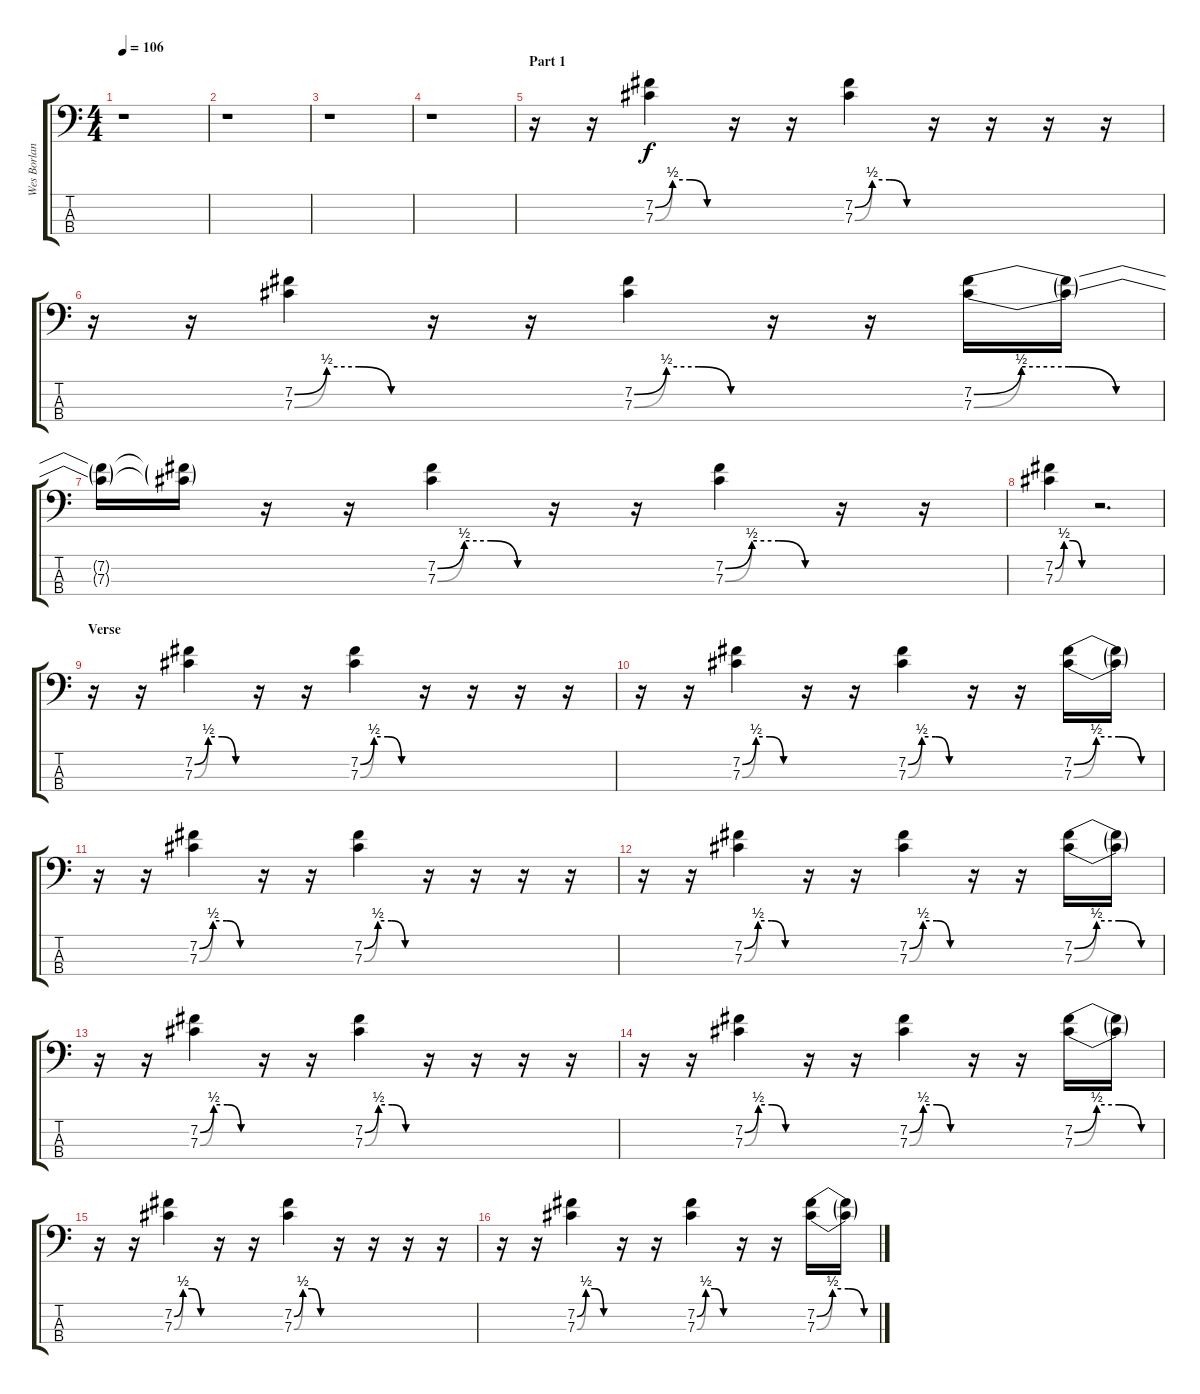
\track ("Wes Borland - Second Bass Guitar" "Wes Borlan") {instrument electricguitarclean}
\staff {score tabs}
\tuning (E3 B2 Gb2 Gb1) {hide}
\ts (4 4)
\tempo 106
\clef f4
\ks c
r.1{dy f} |
r.1 |
r.1 |
r.1 |
\section ("" "Part 1")
r.16 r.16 (7.2{be (custom 0 0 15 2 30 2 45 0 60 0)} 7.3{be (custom 0 0 15 2 30 2 45 0 60 0)}).4 r.16 r.16 (7.2{be (custom 0 0 15 2 30 2 45 0 60 0)} 7.3{be (custom 0 0 15 2 30 2 45 0 60 0)}).4 r.16 r.16 r.16 r.16 |
r.16 r.16 (7.2{be (custom 0 0 15 2 30 2 45 0 60 0)} 7.3{be (custom 0 0 15 2 30 2 45 0 60 0)}).4 r.16 r.16 (7.2{be (custom 0 0 15 2 30 2 45 0 60 0)} 7.3{be (custom 0 0 15 2 30 2 45 0 60 0)}).4 r.16 r.16 (7.2{be (custom 0 0 15 2 30 2 45 0 60 0)} 7.3{be (custom 0 0 15 2 30 2 45 0 60 0)}).16 (7.2{t} 7.3{t}).16 |
(7.2{t} 7.3{t}).16 (7.2{t} 7.3{t}).16 r.16 r.16 (7.2{be (custom 0 0 15 2 30 2 45 0 60 0)} 7.3{be (custom 0 0 15 2 30 2 45 0 60 0)}).4 r.16 r.16 (7.2{be (custom 0 0 15 2 30 2 45 0 60 0)} 7.3{be (custom 0 0 15 2 30 2 45 0 60 0)}).4 r.16 r.16 |
(7.2{be (custom 0 0 15 2 30 2 45 0 60 0)} 7.3{be (custom 0 0 15 2 30 2 45 0 60 0)}).4 r.2{d} |
\section ("" "Verse")
r.16 r.16 (7.2{be (custom 0 0 15 2 30 2 45 0 60 0)} 7.3{be (custom 0 0 15 2 30 2 45 0 60 0)}).4 r.16 r.16 (7.2{be (custom 0 0 15 2 30 2 45 0 60 0)} 7.3{be (custom 0 0 15 2 30 2 45 0 60 0)}).4 r.16 r.16 r.16 r.16 |
r.16 r.16 (7.2{be (custom 0 0 15 2 30 2 45 0 60 0)} 7.3{be (custom 0 0 15 2 30 2 45 0 60 0)}).4 r.16 r.16 (7.2{be (custom 0 0 15 2 30 2 45 0 60 0)} 7.3{be (custom 0 0 15 2 30 2 45 0 60 0)}).4 r.16 r.16 (7.2{be (custom 0 0 15 2 30 2 45 0 60 0)} 7.3{be (custom 0 0 15 2 30 2 45 0 60 0)}).16 (7.2{t} 7.3{t}).16 |
r.16 r.16 (7.2{be (custom 0 0 15 2 30 2 45 0 60 0)} 7.3{be (custom 0 0 15 2 30 2 45 0 60 0)}).4 r.16 r.16 (7.2{be (custom 0 0 15 2 30 2 45 0 60 0)} 7.3{be (custom 0 0 15 2 30 2 45 0 60 0)}).4 r.16 r.16 r.16 r.16 |
r.16 r.16 (7.2{be (custom 0 0 15 2 30 2 45 0 60 0)} 7.3{be (custom 0 0 15 2 30 2 45 0 60 0)}).4 r.16 r.16 (7.2{be (custom 0 0 15 2 30 2 45 0 60 0)} 7.3{be (custom 0 0 15 2 30 2 45 0 60 0)}).4 r.16 r.16 (7.2{be (custom 0 0 15 2 30 2 45 0 60 0)} 7.3{be (custom 0 0 15 2 30 2 45 0 60 0)}).16 (7.2{t} 7.3{t}).16 |
r.16 r.16 (7.2{be (custom 0 0 15 2 30 2 45 0 60 0)} 7.3{be (custom 0 0 15 2 30 2 45 0 60 0)}).4 r.16 r.16 (7.2{be (custom 0 0 15 2 30 2 45 0 60 0)} 7.3{be (custom 0 0 15 2 30 2 45 0 60 0)}).4 r.16 r.16 r.16 r.16 |
r.16 r.16 (7.2{be (custom 0 0 15 2 30 2 45 0 60 0)} 7.3{be (custom 0 0 15 2 30 2 45 0 60 0)}).4 r.16 r.16 (7.2{be (custom 0 0 15 2 30 2 45 0 60 0)} 7.3{be (custom 0 0 15 2 30 2 45 0 60 0)}).4 r.16 r.16 (7.2{be (custom 0 0 15 2 30 2 45 0 60 0)} 7.3{be (custom 0 0 15 2 30 2 45 0 60 0)}).16 (7.2{t} 7.3{t}).16 |
r.16 r.16 (7.2{be (custom 0 0 15 2 30 2 45 0 60 0)} 7.3{be (custom 0 0 15 2 30 2 45 0 60 0)}).4 r.16 r.16 (7.2{be (custom 0 0 15 2 30 2 45 0 60 0)} 7.3{be (custom 0 0 15 2 30 2 45 0 60 0)}).4 r.16 r.16 r.16 r.16 |
r.16 r.16 (7.2{be (custom 0 0 15 2 30 2 45 0 60 0)} 7.3{be (custom 0 0 15 2 30 2 45 0 60 0)}).4 r.16 r.16 (7.2{be (custom 0 0 15 2 30 2 45 0 60 0)} 7.3{be (custom 0 0 15 2 30 2 45 0 60 0)}).4 r.16 r.16 (7.2{be (custom 0 0 15 2 30 2 45 0 60 0)} 7.3{be (custom 0 0 15 2 30 2 45 0 60 0)}).16 (7.2{t} 7.3{t}).16
